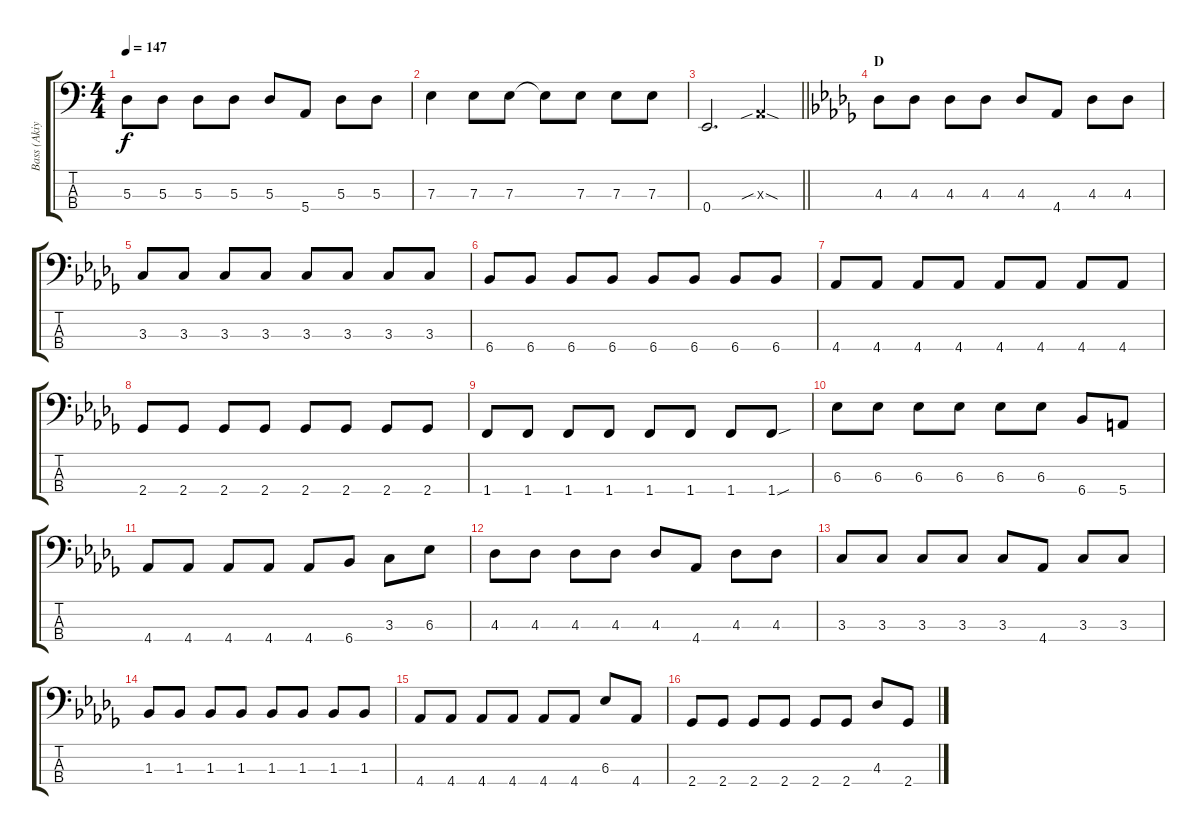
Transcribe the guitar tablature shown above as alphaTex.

\track ("Bass (Akiyama Mio)" "Bass (Akiy") {instrument electricbassfinger}
\staff {score tabs}
\tuning (G2 D2 A1 E1) {hide}
\ts (4 4)
\tempo 147
\clef f4
\ks c
5.3.8{dy f} 5.3.8 5.3.8 5.3.8 5.3.8 5.4.8 5.3.8 5.3.8 |
7.3.4 7.3.8 7.3.8 7.3{t}.8 7.3.8 7.3.8 7.3.8 |
\barLineRight lightlight
0.4.2{d} 0.3{sib sod x}.4 |
\section ("" "D")
\ks db
4.3.8 4.3.8 4.3.8 4.3.8 4.3.8 4.4.8 4.3.8 4.3.8 |
3.3.8 3.3.8 3.3.8 3.3.8 3.3.8 3.3.8 3.3.8 3.3.8 |
6.4.8 6.4.8 6.4.8 6.4.8 6.4.8 6.4.8 6.4.8 6.4.8 |
4.4.8 4.4.8 4.4.8 4.4.8 4.4.8 4.4.8 4.4.8 4.4.8 |
2.4.8 2.4.8 2.4.8 2.4.8 2.4.8 2.4.8 2.4.8 2.4.8 |
1.4.8 1.4.8 1.4.8 1.4.8 1.4.8 1.4.8 1.4.8 1.4{sou}.8 |
6.3.8 6.3.8 6.3.8 6.3.8 6.3.8 6.3.8 6.4.8 5.4.8 |
4.4.8 4.4.8 4.4.8 4.4.8 4.4.8 6.4.8 3.3.8 6.3.8 |
4.3.8 4.3.8 4.3.8 4.3.8 4.3.8 4.4.8 4.3.8 4.3.8 |
3.3.8 3.3.8 3.3.8 3.3.8 3.3.8 4.4.8 3.3.8 3.3.8 |
1.3.8 1.3.8 1.3.8 1.3.8 1.3.8 1.3.8 1.3.8 1.3.8 |
4.4.8 4.4.8 4.4.8 4.4.8 4.4.8 4.4.8 6.3.8 4.4.8 |
2.4.8 2.4.8 2.4.8 2.4.8 2.4.8 2.4.8 4.3.8 2.4.8
